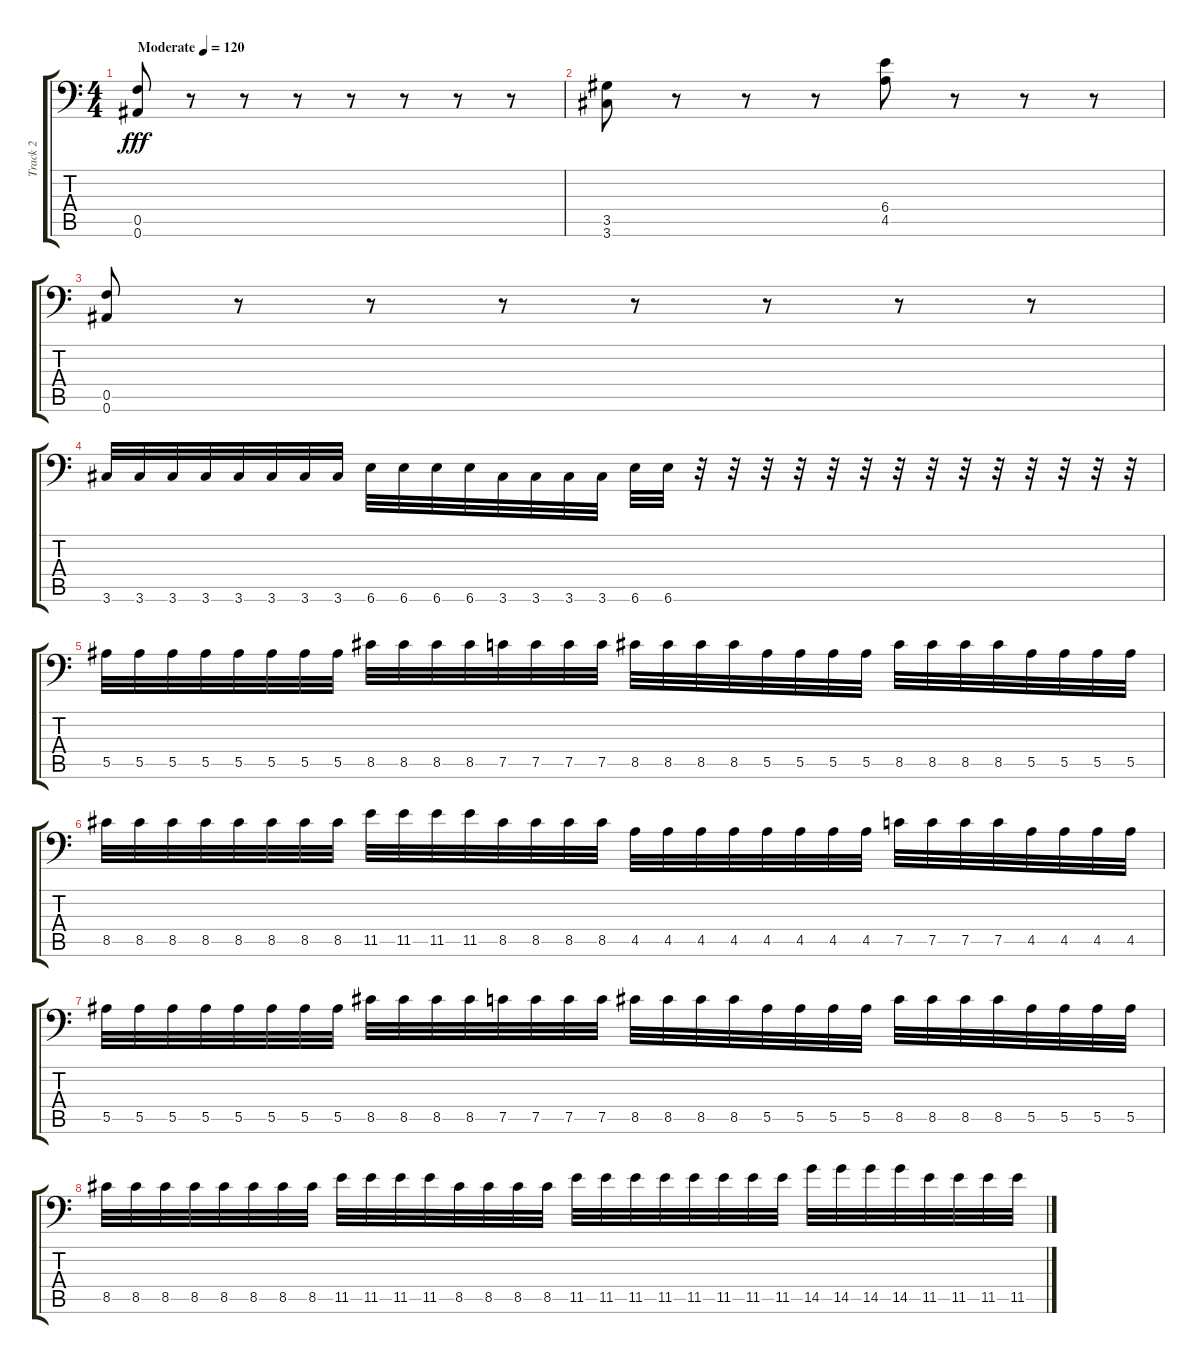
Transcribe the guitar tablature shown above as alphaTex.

\track ("Track 2" "Track 2") {instrument distortionguitar}
\staff {score tabs}
\tuning (C4 G3 Eb3 Bb2 F2 Bb1) {hide}
\ts (4 4)
\tempo (120 "Moderate")
\clef f4
\ks c
(0.5 0.6).8{dy fff instrument distortionguitar} r.8 r.8 r.8 r.8 r.8 r.8 r.8 |
(3.5 3.6).8 r.8 r.8 r.8 (6.4 4.5).8 r.8 r.8 r.8 |
(0.5 0.6).8 r.8 r.8 r.8 r.8 r.8 r.8 r.8 |
3.6.32 3.6.32 3.6.32 3.6.32 3.6.32 3.6.32 3.6.32 3.6.32 6.6.32 6.6.32 6.6.32 6.6.32 3.6.32 3.6.32 3.6.32 3.6.32 6.6.32 6.6.32 r.32 r.32 r.32 r.32 r.32 r.32 r.32 r.32 r.32 r.32 r.32 r.32 r.32 r.32 |
5.5.32 5.5.32 5.5.32 5.5.32 5.5.32 5.5.32 5.5.32 5.5.32 8.5.32 8.5.32 8.5.32 8.5.32 7.5.32 7.5.32 7.5.32 7.5.32 8.5.32 8.5.32 8.5.32 8.5.32 5.5.32 5.5.32 5.5.32 5.5.32 8.5.32 8.5.32 8.5.32 8.5.32 5.5.32 5.5.32 5.5.32 5.5.32 |
8.5.32 8.5.32 8.5.32 8.5.32 8.5.32 8.5.32 8.5.32 8.5.32 11.5.32 11.5.32 11.5.32 11.5.32 8.5.32 8.5.32 8.5.32 8.5.32 4.5.32 4.5.32 4.5.32 4.5.32 4.5.32 4.5.32 4.5.32 4.5.32 7.5.32 7.5.32 7.5.32 7.5.32 4.5.32 4.5.32 4.5.32 4.5.32 |
5.5.32 5.5.32 5.5.32 5.5.32 5.5.32 5.5.32 5.5.32 5.5.32 8.5.32 8.5.32 8.5.32 8.5.32 7.5.32 7.5.32 7.5.32 7.5.32 8.5.32 8.5.32 8.5.32 8.5.32 5.5.32 5.5.32 5.5.32 5.5.32 8.5.32 8.5.32 8.5.32 8.5.32 5.5.32 5.5.32 5.5.32 5.5.32 |
8.5.32 8.5.32 8.5.32 8.5.32 8.5.32 8.5.32 8.5.32 8.5.32 11.5.32 11.5.32 11.5.32 11.5.32 8.5.32 8.5.32 8.5.32 8.5.32 11.5.32 11.5.32 11.5.32 11.5.32 11.5.32 11.5.32 11.5.32 11.5.32 14.5.32 14.5.32 14.5.32 14.5.32 11.5.32 11.5.32 11.5.32 11.5.32
